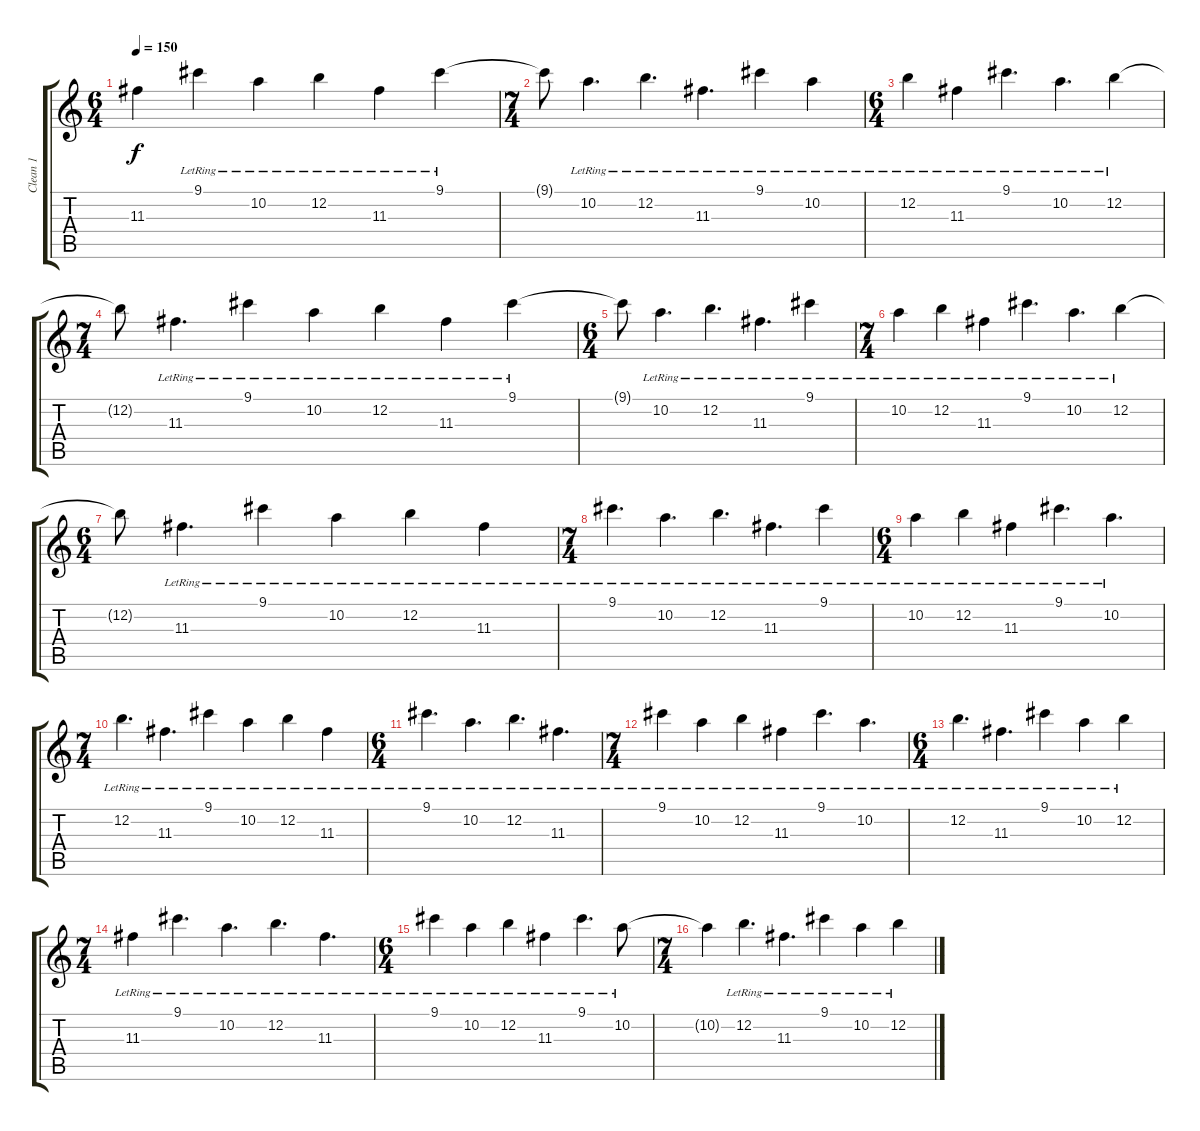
\track ("Clean 1" "Clean 1") {instrument electricguitarclean}
\staff {score tabs}
\tuning (E4 B3 G3 D3 A2 E2) {hide}
\ts (6 4)
\tempo 150
\clef g2
\ks c
11.3{t}.4{dy f} 9.1{lr}.4 10.2{lr}.4 12.2{lr}.4 11.3{lr}.4 9.1{lr}.4 |
\ts (7 4)
9.1{t}.8 10.2{lr}.4{d} 12.2{lr}.4{d} 11.3{lr}.4{d} 9.1{lr}.4 10.2{lr}.4 |
\ts (6 4)
12.2{lr}.4 11.3{lr}.4 9.1{lr}.4{d} 10.2{lr}.4{d} 12.2{lr}.4 |
\ts (7 4)
12.2{t}.8 11.3{lr}.4{d} 9.1{lr}.4 10.2{lr}.4 12.2{lr}.4 11.3{lr}.4 9.1{lr}.4 |
\ts (6 4)
9.1{t}.8 10.2{lr}.4{d} 12.2{lr}.4{d} 11.3{lr}.4{d} 9.1{lr}.4 |
\ts (7 4)
10.2{lr}.4 12.2{lr}.4 11.3{lr}.4 9.1{lr}.4{d} 10.2{lr}.4{d} 12.2{lr}.4 |
\ts (6 4)
12.2{t}.8 11.3{lr}.4{d} 9.1{lr}.4 10.2{lr}.4 12.2{lr}.4 11.3{lr}.4 |
\ts (7 4)
9.1{lr}.4{d} 10.2{lr}.4{d} 12.2{lr}.4{d} 11.3{lr}.4{d} 9.1{lr}.4 |
\ts (6 4)
10.2{lr}.4 12.2{lr}.4 11.3{lr}.4 9.1{lr}.4{d} 10.2{lr}.4{d} |
\ts (7 4)
12.2{lr}.4{d} 11.3{lr}.4{d} 9.1{lr}.4 10.2{lr}.4 12.2{lr}.4 11.3{lr}.4 |
\ts (6 4)
9.1{lr}.4{d} 10.2{lr}.4{d} 12.2{lr}.4{d} 11.3{lr}.4{d} |
\ts (7 4)
9.1{lr}.4 10.2{lr}.4 12.2{lr}.4 11.3{lr}.4 9.1{lr}.4{d} 10.2{lr}.4{d} |
\ts (6 4)
12.2{lr}.4{d} 11.3{lr}.4{d} 9.1{lr}.4 10.2{lr}.4 12.2{lr}.4 |
\ts (7 4)
11.3{lr}.4 9.1{lr}.4{d} 10.2{lr}.4{d} 12.2{lr}.4{d} 11.3{lr}.4{d} |
\ts (6 4)
9.1{lr}.4 10.2{lr}.4 12.2{lr}.4 11.3{lr}.4 9.1{lr}.4{d} 10.2{lr}.8 |
\ts (7 4)
10.2{t}.4 12.2{lr}.4{d} 11.3{lr}.4{d} 9.1{lr}.4 10.2{lr}.4 12.2{lr}.4
